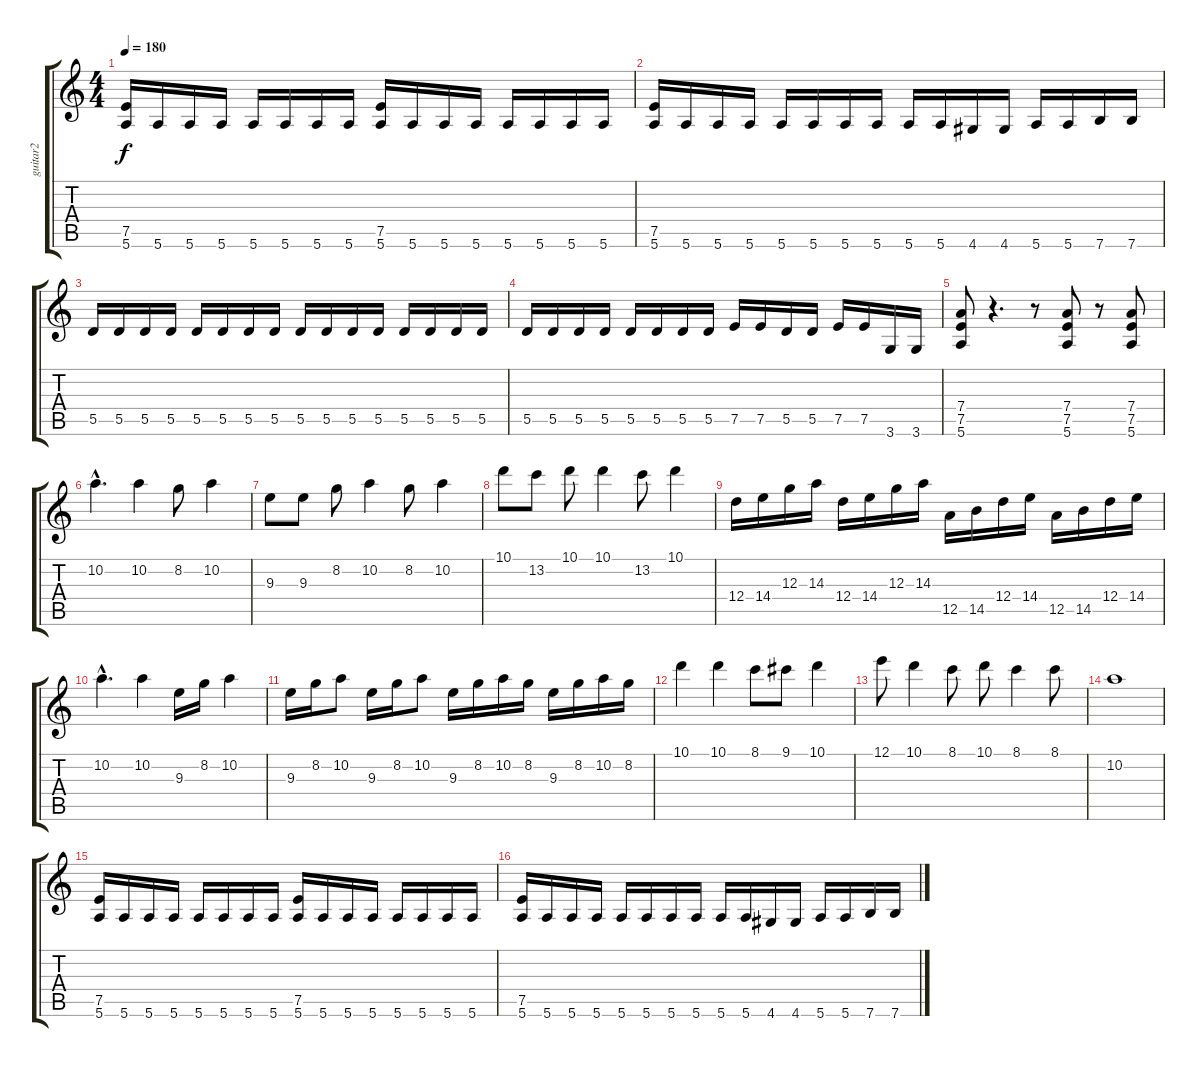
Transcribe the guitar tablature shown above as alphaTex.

\track ("guitar2" "guitar2") {instrument distortionguitar}
\staff {score tabs}
\tuning (E4 B3 G3 D3 A2 E2) {hide}
\ts (4 4)
\tempo 180
\clef g2
\ks c
(7.5 5.6).16{dy f} 5.6.16 5.6.16 5.6.16 5.6.16 5.6.16 5.6.16 5.6.16 (7.5 5.6).16 5.6.16 5.6.16 5.6.16 5.6.16 5.6.16 5.6.16 5.6.16 |
(7.5 5.6).16 5.6.16 5.6.16 5.6.16 5.6.16 5.6.16 5.6.16 5.6.16 5.6.16 5.6.16 4.6.16 4.6.16 5.6.16 5.6.16 7.6.16 7.6.16 |
5.5.16 5.5.16 5.5.16 5.5.16 5.5.16 5.5.16 5.5.16 5.5.16 5.5.16 5.5.16 5.5.16 5.5.16 5.5.16 5.5.16 5.5.16 5.5.16 |
5.5.16 5.5.16 5.5.16 5.5.16 5.5.16 5.5.16 5.5.16 5.5.16 7.5.16 7.5.16 5.5.16 5.5.16 7.5.16 7.5.16 3.6.16 3.6.16 |
(7.4 7.5 5.6).8 r.4{d} r.8 (7.4 7.5 5.6).8 r.8 (7.4 7.5 5.6).8 |
10.2{hac}.4{d} 10.2.4 8.2.8 10.2.4 |
9.3.8 9.3.8 8.2.8 10.2.4 8.2.8 10.2.4 |
10.1.8 13.2.8 10.1.8 10.1.4 13.2.8 10.1.4 |
12.4.16 14.4.16 12.3.16 14.3.16 12.4.16 14.4.16 12.3.16 14.3.16 12.5.16 14.5.16 12.4.16 14.4.16 12.5.16 14.5.16 12.4.16 14.4.16 |
10.2{hac}.4{d} 10.2.4 9.3.16 8.2.16 10.2.4 |
9.3.16 8.2.16 10.2.8 9.3.16 8.2.16 10.2.8 9.3.16 8.2.16 10.2.16 8.2.16 9.3.16 8.2.16 10.2.16 8.2.16 |
10.1.4 10.1.4 8.1.8 9.1.8 10.1.4 |
12.1.8 10.1.4 8.1.8 10.1.8 8.1.4 8.1.8 |
10.2.1 |
(7.5 5.6).16 5.6.16 5.6.16 5.6.16 5.6.16 5.6.16 5.6.16 5.6.16 (7.5 5.6).16 5.6.16 5.6.16 5.6.16 5.6.16 5.6.16 5.6.16 5.6.16 |
(7.5 5.6).16 5.6.16 5.6.16 5.6.16 5.6.16 5.6.16 5.6.16 5.6.16 5.6.16 5.6.16 4.6.16 4.6.16 5.6.16 5.6.16 7.6.16 7.6.16
